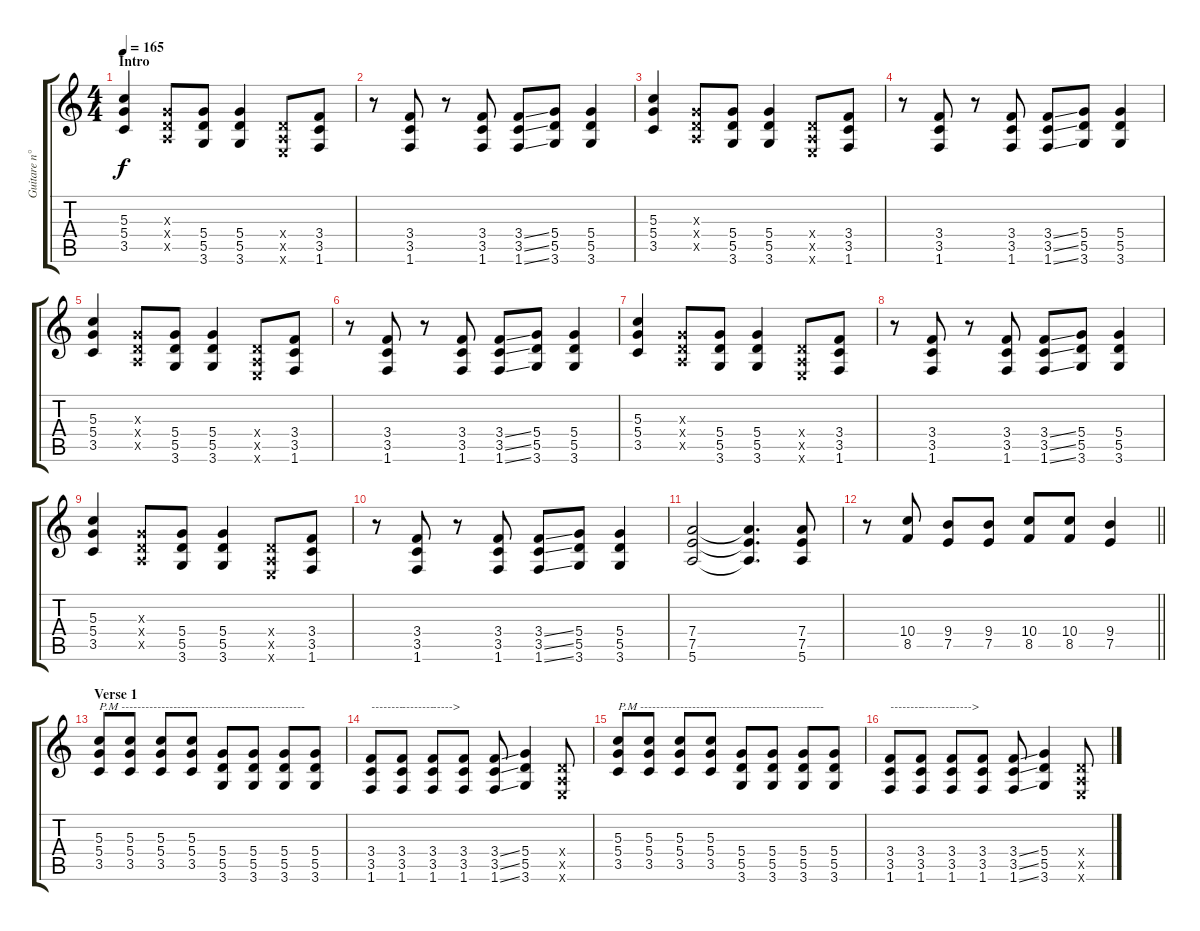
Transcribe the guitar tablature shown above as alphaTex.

\track ("Guitare n°1" "Guitare n°") {instrument distortionguitar}
\staff {score tabs}
\tuning (E4 B3 G3 D3 A2 E2) {hide}
\ts (4 4)
\section ("" "Intro")
\tempo 165
\clef g2
\ks c
(5.3 5.4 3.5).4{dy f instrument distortionguitar} (0.3{x} 0.4{x} 0.5{x}).8 (5.4 5.5 3.6).8 (5.4 5.5 3.6).4 (0.4{x} 0.5{x} 0.6{x}).8 (3.4 3.5 1.6).8 |
r.8 (3.4 3.5 1.6).8 r.8 (3.4 3.5 1.6).8 (3.4{ss} 3.5{ss} 1.6{ss}).8 (5.4 5.5 3.6).8 (5.4 5.5 3.6).4 |
(5.3 5.4 3.5).4 (0.3{x} 0.4{x} 0.5{x}).8 (5.4 5.5 3.6).8 (5.4 5.5 3.6).4 (0.4{x} 0.5{x} 0.6{x}).8 (3.4 3.5 1.6).8 |
r.8 (3.4 3.5 1.6).8 r.8 (3.4 3.5 1.6).8 (3.4{ss} 3.5{ss} 1.6{ss}).8 (5.4 5.5 3.6).8 (5.4 5.5 3.6).4 |
(5.3 5.4 3.5).4 (0.3{x} 0.4{x} 0.5{x}).8 (5.4 5.5 3.6).8 (5.4 5.5 3.6).4 (0.4{x} 0.5{x} 0.6{x}).8 (3.4 3.5 1.6).8 |
r.8 (3.4 3.5 1.6).8 r.8 (3.4 3.5 1.6).8 (3.4{ss} 3.5{ss} 1.6{ss}).8 (5.4 5.5 3.6).8 (5.4 5.5 3.6).4 |
(5.3 5.4 3.5).4 (0.3{x} 0.4{x} 0.5{x}).8 (5.4 5.5 3.6).8 (5.4 5.5 3.6).4 (0.4{x} 0.5{x} 0.6{x}).8 (3.4 3.5 1.6).8 |
r.8 (3.4 3.5 1.6).8 r.8 (3.4 3.5 1.6).8 (3.4{ss} 3.5{ss} 1.6{ss}).8 (5.4 5.5 3.6).8 (5.4 5.5 3.6).4 |
(5.3 5.4 3.5).4 (0.3{x} 0.4{x} 0.5{x}).8 (5.4 5.5 3.6).8 (5.4 5.5 3.6).4 (0.4{x} 0.5{x} 0.6{x}).8 (3.4 3.5 1.6).8 |
r.8 (3.4 3.5 1.6).8 r.8 (3.4 3.5 1.6).8 (3.4{ss} 3.5{ss} 1.6{ss}).8 (5.4 5.5 3.6).8 (5.4 5.5 3.6).4 |
(7.4 7.5 5.6).2 (7.4{t} 7.5{t} 5.6{t}).4{d} (7.4 7.5 5.6).8 |
\barLineRight lightlight
r.8 (10.4 8.5).8 (9.4 7.5).8 (9.4 7.5).8 (10.4 8.5).8 (10.4 8.5).8 (9.4 7.5).4 |
\section ("" "Verse 1")
(5.3 5.4 3.5).8{txt "P.M ----------------------------------------------" volume 11 balance 6} (5.3 5.4 3.5).8 (5.3 5.4 3.5).8 (5.3 5.4 3.5).8 (5.4 5.5 3.6).8 (5.4 5.5 3.6).8 (5.4 5.5 3.6).8 (5.4 5.5 3.6).8 |
(3.4 3.5 1.6).8{txt "--------"} (3.4 3.5 1.6).8{txt "--------"} (3.4 3.5 1.6).8{txt "----->"} (3.4 3.5 1.6).8 (3.4{ss} 3.5{ss} 1.6{ss}).8{volume 12} (5.4 5.5 3.6).4 (0.4{x} 0.5{x} 0.6{x}).8 |
(5.3 5.4 3.5).8{txt "P.M ----------------------------------------------" volume 11} (5.3 5.4 3.5).8 (5.3 5.4 3.5).8 (5.3 5.4 3.5).8 (5.4 5.5 3.6).8 (5.4 5.5 3.6).8 (5.4 5.5 3.6).8 (5.4 5.5 3.6).8 |
(3.4 3.5 1.6).8{txt "--------"} (3.4 3.5 1.6).8{txt "--------"} (3.4 3.5 1.6).8{txt "----->"} (3.4 3.5 1.6).8 (3.4{ss} 3.5{ss} 1.6{ss}).8{volume 12} (5.4 5.5 3.6).4 (0.4{x} 0.5{x} 0.6{x}).8
